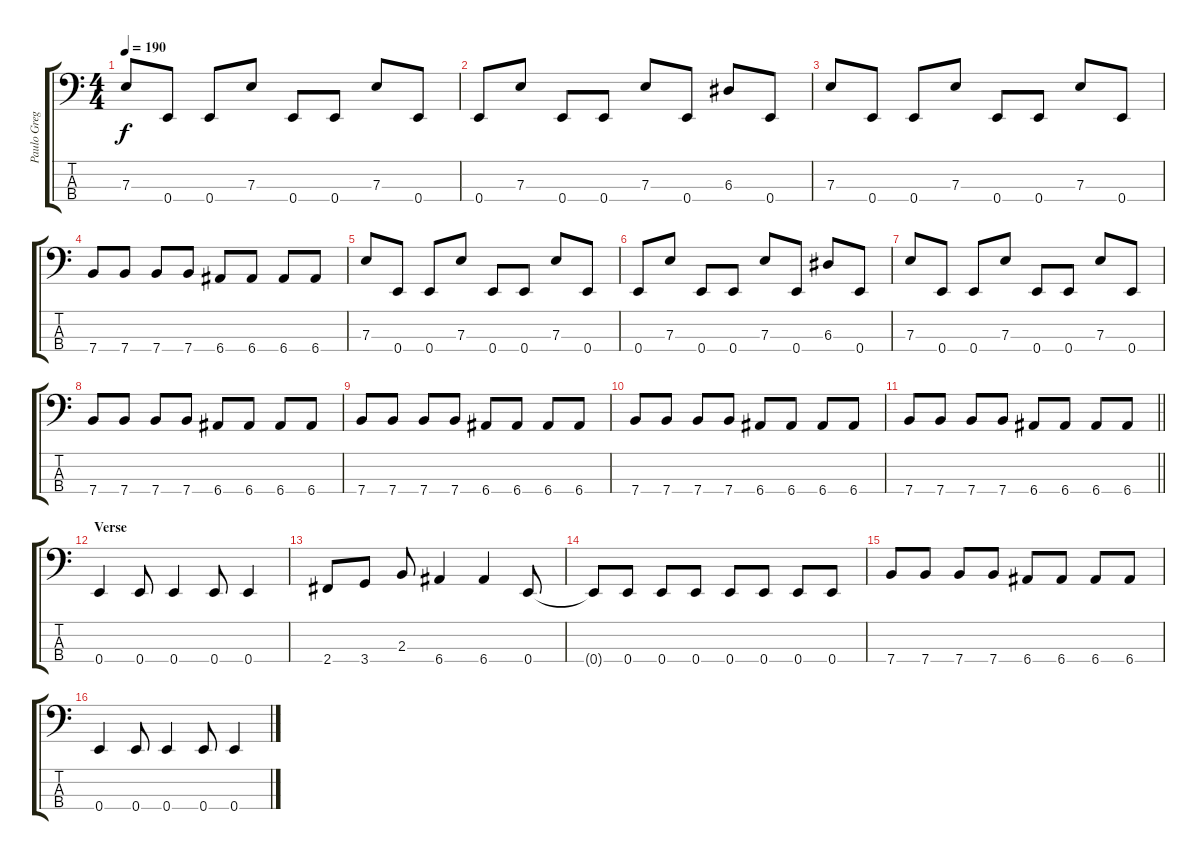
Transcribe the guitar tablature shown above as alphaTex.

\track ("Paulo Gregoletto" "Paulo Greg") {instrument electricbasspick}
\staff {score tabs}
\tuning (G2 D2 A1 E1) {hide}
\ts (4 4)
\tempo 190
\clef f4
\ks c
7.3.8{dy f} 0.4.8 0.4.8 7.3.8 0.4.8 0.4.8 7.3.8 0.4.8 |
0.4.8 7.3.8 0.4.8 0.4.8 7.3.8 0.4.8 6.3.8 0.4.8 |
7.3.8 0.4.8 0.4.8 7.3.8 0.4.8 0.4.8 7.3.8 0.4.8 |
7.4.8 7.4.8 7.4.8 7.4.8 6.4.8 6.4.8 6.4.8 6.4.8 |
7.3.8 0.4.8 0.4.8 7.3.8 0.4.8 0.4.8 7.3.8 0.4.8 |
0.4.8 7.3.8 0.4.8 0.4.8 7.3.8 0.4.8 6.3.8 0.4.8 |
7.3.8 0.4.8 0.4.8 7.3.8 0.4.8 0.4.8 7.3.8 0.4.8 |
7.4.8 7.4.8 7.4.8 7.4.8 6.4.8 6.4.8 6.4.8 6.4.8 |
7.4.8 7.4.8 7.4.8 7.4.8 6.4.8 6.4.8 6.4.8 6.4.8 |
7.4.8 7.4.8 7.4.8 7.4.8 6.4.8 6.4.8 6.4.8 6.4.8 |
\barLineRight lightlight
7.4.8 7.4.8 7.4.8 7.4.8 6.4.8 6.4.8 6.4.8 6.4.8 |
\section ("" "Verse")
0.4.4 0.4.8 0.4.4 0.4.8 0.4.4 |
2.4.8 3.4.8 2.3.8 6.4.4 6.4.4 0.4.8 |
0.4{t}.8 0.4.8 0.4.8 0.4.8 0.4.8 0.4.8 0.4.8 0.4.8 |
7.4.8 7.4.8 7.4.8 7.4.8 6.4.8 6.4.8 6.4.8 6.4.8 |
0.4.4 0.4.8 0.4.4 0.4.8 0.4.4
